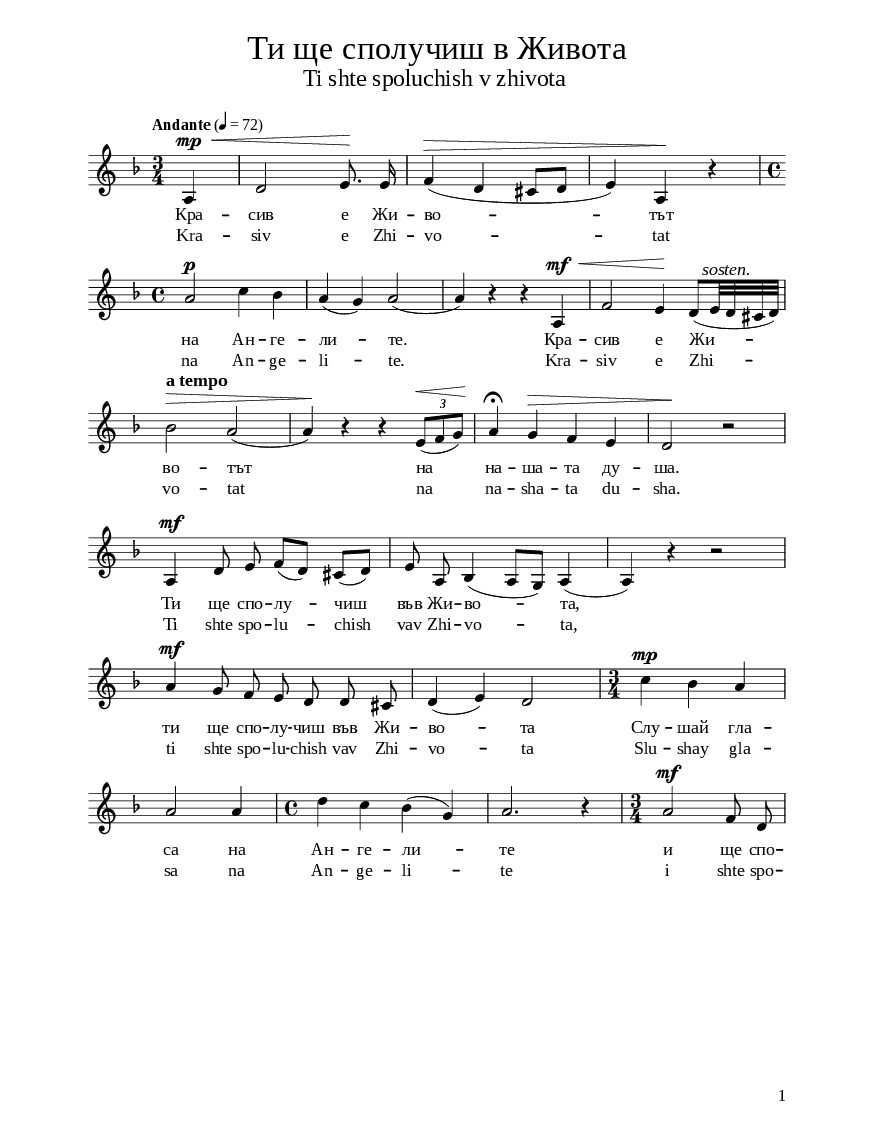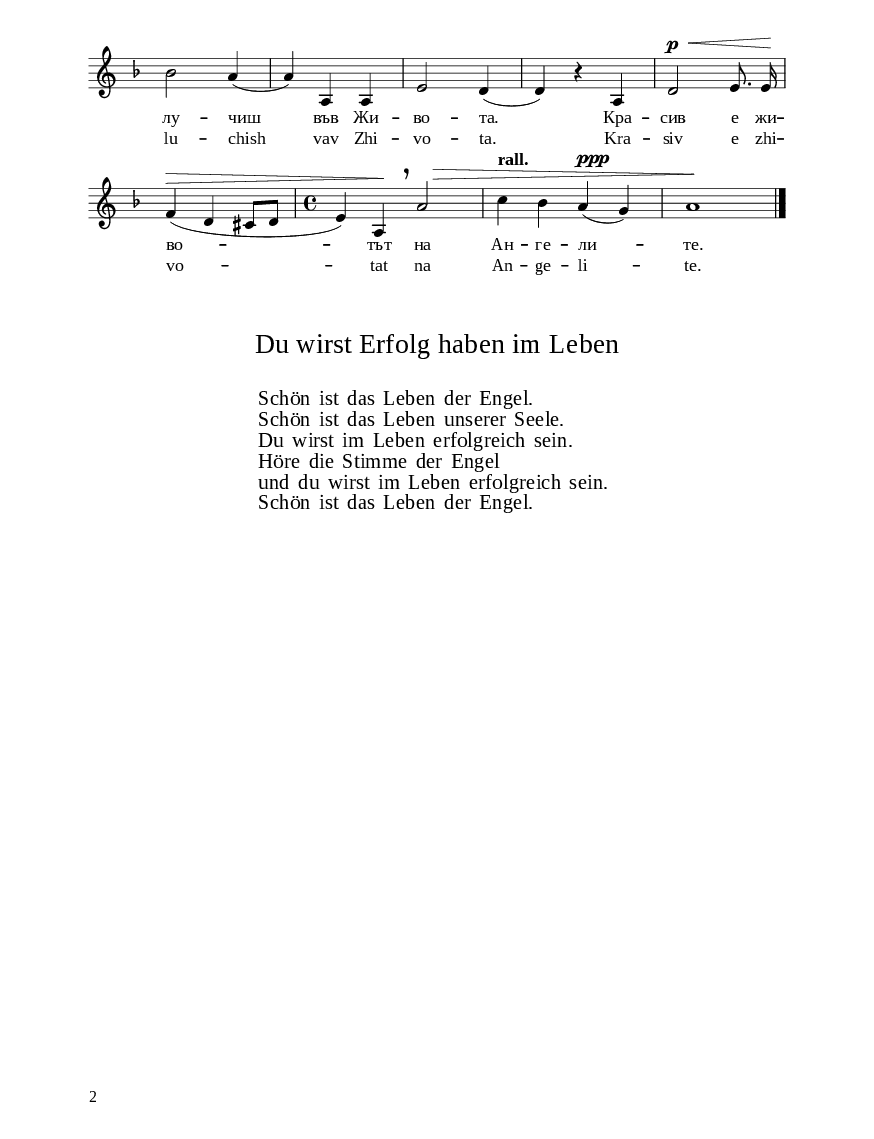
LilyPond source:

\version "2.22.1"

% include paper part and global functions
\include "include/globals.ily"

\bookpart {
  \include "include/bookpart-paper.ily"
  \score {
    \include "include/score-layout.ily"

    \new Voice \absolute {
      \clef treble
      \key d \minor
      \time 3/4
      \tempoFunc "Andante" 4 "72"
      \autoBeamOff
      \partial 4

      a4^\mp^\< | d'2 e'8. \! e'16 | f'4^\> ( d'4 cis'8[d'8] |  e'4 ) a4 \! r4 | \break

      \time 4/4  a'2^ \p c''4 bes'4 | a'4 ( g'4 ) a'2 ( | a'4 ) r4 r4 a4^\mf ^\< | f'2 e'4 \! d'8 ^\markup { \large \italic "   sosten."} [( e'32 d'32 cis'32 d'32 )] | \break

      \once \override Hairpin.shorten-pair = #'(0 . -3) bes'2^\> ^\markup { \large \bold "a tempo" } a'2 ( | a'4 ) \! r4 r4 \override TupletNumber.text = \markup { \bold "3"} \times 2/3  { e'8^\< [( f'8 g'8 )] } | a'4 \! \fermata 
      \once \override Hairpin #'to-barline = ##f
      g'4^\> f'4 e'4 |   d'2 \! r2 | \break

      a4^\mf d'8 e'8 f'8 [( d'8 )]  cis'8 [( d'8 )] | e'8 a8 bes4 ( a8 [g8] ) a4 ( | a4 ) r4 r2 | \break

      a'4^\mf g'8 f'8 e'8 d'8 d'8 cis'8 | d'4 ( e'4 ) d'2 | \time 3/4  | c''4^\mp bes'4 a'4 | \break

      a'2 a'4 | \time 4/4  d''4 c''4 bes'4 ( g'4 ) | a'2. r4 | \time 3/4 | a'2^\mf f'8 d'8 | \pageBreak

      bes'2 a'4 ( | a'4 ) a4 a4 | e'2 d'4 ( | d'4 ) r4 a4 | d'2^\p^\< e'8. e'16 \! | \break

      f'4^\> ( d'4 cis'8 [d'8] | \time 4/4  e'4 ) a4 \! ^\markup { "      " \fontsize #3 \musicglyph "comma"}

      \once \override Hairpin.shorten-pair = #'(1.5 . -4)
      a'2  ^\> | c''4 ^\markup { \large \bold "rall." }  bes'4 a'4^\markup { \dynamic "ppp"} ( g'4 ) | a'1 \! \bar "|."

    }
    \addlyrics {

      Кра -- сив е Жи -- во -- тът на Ан -- ге -- ли -- те.
      Кра -- сив е Жи -- во -- тът на на -- ша -- та ду -- ша.
      Ти ще спо -- лу -- чиш във Жи -- во -- та,
      ти ще спо -- лу -- чиш във Жи -- во -- та
      Слу -- шай гла -- са на Ан -- ге -- ли -- те
      и ще спо -- лу -- чиш във Жи -- во -- та.
      Кра -- сив е жи -- во -- тът на Ан -- ге -- ли -- те.

    }

    \addlyrics {
      Kra -- siv e Zhi -- vo -- tat na An -- ge -- li -- te.
      Kra -- siv e Zhi -- vo -- tat na na -- sha -- ta du -- sha.
      Ti shte spo -- lu -- chish vav Zhi -- vo -- ta,
      ti shte spo -- lu -- chish vav Zhi -- vo -- ta
      Slu -- shay gla -- sa na An -- ge -- li -- te
      i shte spo -- lu -- chish vav Zhi -- vo -- ta.
      Kra -- siv e zhi -- vo -- tat na An -- ge -- li -- te.
    }

    \header {
      title = \titleFunc "Ти ще сполучиш в Живота" "Ti shte spoluchish v zhivota "
    }

    \midi{}

  } % score
  \markup \empty-one
  % include foreign translation(s) of the song
  \version "2.22.1"

\markup \fill-line { \fontsize #deTitleFontSize "Du wirst Erfolg haben im Leben" }
\markup \null
\markup \null
\markup \fontsize #deCoupletFontSize {
    \hspace #14
    \override #`(baseline-skip . ,deCoupletBaselineSkip)
        \column {
     \line { " " }
      \line {   "   " Schön ist das Leben der Engel.  }
      \line {   "   " Schön ist das Leben unserer Seele.  }
      \line {   "   " Du wirst im Leben erfolgreich sein. }
      \line {   "   " Höre die Stimme der Engel  }
      \line {   "   " und du wirst im Leben erfolgreich sein.  }
      \line {   "   " Schön ist das Leben der Engel.  }

      
    }
}



} % bookpart

% Più mosso
%
